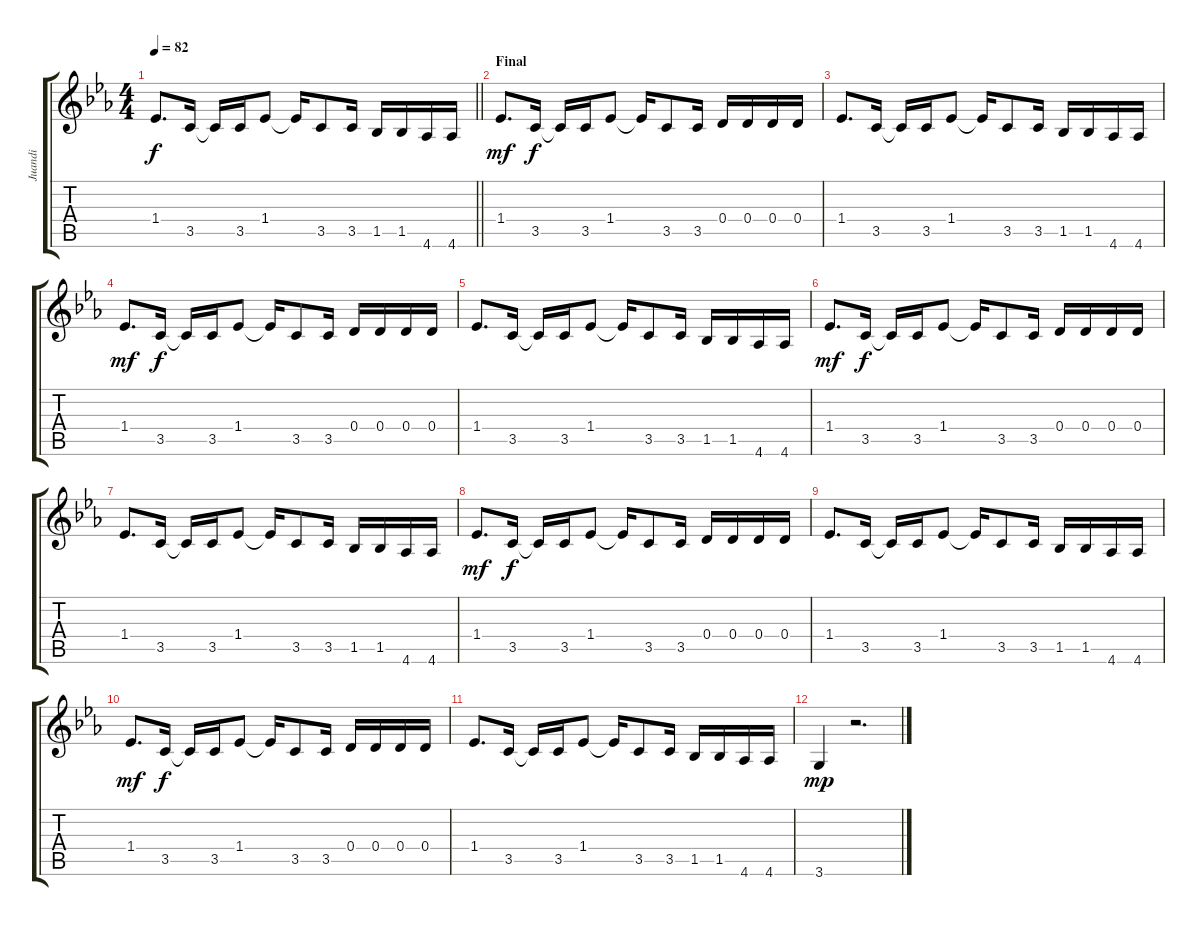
\track ("Juandi" "Juandi") {instrument acousticguitarsteel}
\staff {score tabs}
\tuning (E4 B3 G3 D3 A2 E2) {hide}
\ts (4 4)
\tempo 82
\clef g2
\barLineRight lightlight
\ks cminor
1.4.8{d dy f} 3.5.16 3.5{t}.16 3.5.16 1.4.8 1.4{t}.16 3.5.8 3.5.16 1.5.16 1.5.16 4.6.16 4.6.16 |
\section ("" "Final")
1.4.8{d dy mf} 3.5.16{dy f} 3.5{t}.16 3.5.16 1.4.8 1.4{t}.16 3.5.8 3.5.16 0.4.16 0.4.16 0.4.16 0.4.16 |
1.4.8{d} 3.5.16 3.5{t}.16 3.5.16 1.4.8 1.4{t}.16 3.5.8 3.5.16 1.5.16 1.5.16 4.6.16 4.6.16 |
1.4.8{d dy mf} 3.5.16{dy f} 3.5{t}.16 3.5.16 1.4.8 1.4{t}.16 3.5.8 3.5.16 0.4.16 0.4.16 0.4.16 0.4.16 |
1.4.8{d} 3.5.16 3.5{t}.16 3.5.16 1.4.8 1.4{t}.16 3.5.8 3.5.16 1.5.16 1.5.16 4.6.16 4.6.16 |
1.4.8{d dy mf} 3.5.16{dy f} 3.5{t}.16 3.5.16 1.4.8 1.4{t}.16 3.5.8 3.5.16 0.4.16 0.4.16 0.4.16 0.4.16 |
1.4.8{d} 3.5.16 3.5{t}.16 3.5.16 1.4.8 1.4{t}.16 3.5.8 3.5.16 1.5.16 1.5.16 4.6.16 4.6.16 |
1.4.8{d dy mf} 3.5.16{dy f} 3.5{t}.16 3.5.16 1.4.8 1.4{t}.16 3.5.8 3.5.16 0.4.16 0.4.16 0.4.16 0.4.16 |
1.4.8{d} 3.5.16 3.5{t}.16 3.5.16 1.4.8 1.4{t}.16 3.5.8 3.5.16 1.5.16 1.5.16 4.6.16 4.6.16 |
1.4.8{d dy mf} 3.5.16{dy f} 3.5{t}.16 3.5.16 1.4.8 1.4{t}.16 3.5.8 3.5.16 0.4.16 0.4.16 0.4.16 0.4.16 |
1.4.8{d} 3.5.16 3.5{t}.16 3.5.16 1.4.8 1.4{t}.16 3.5.8 3.5.16 1.5.16 1.5.16 4.6.16 4.6.16 |
3.6.4{dy mp} r.2{d}
